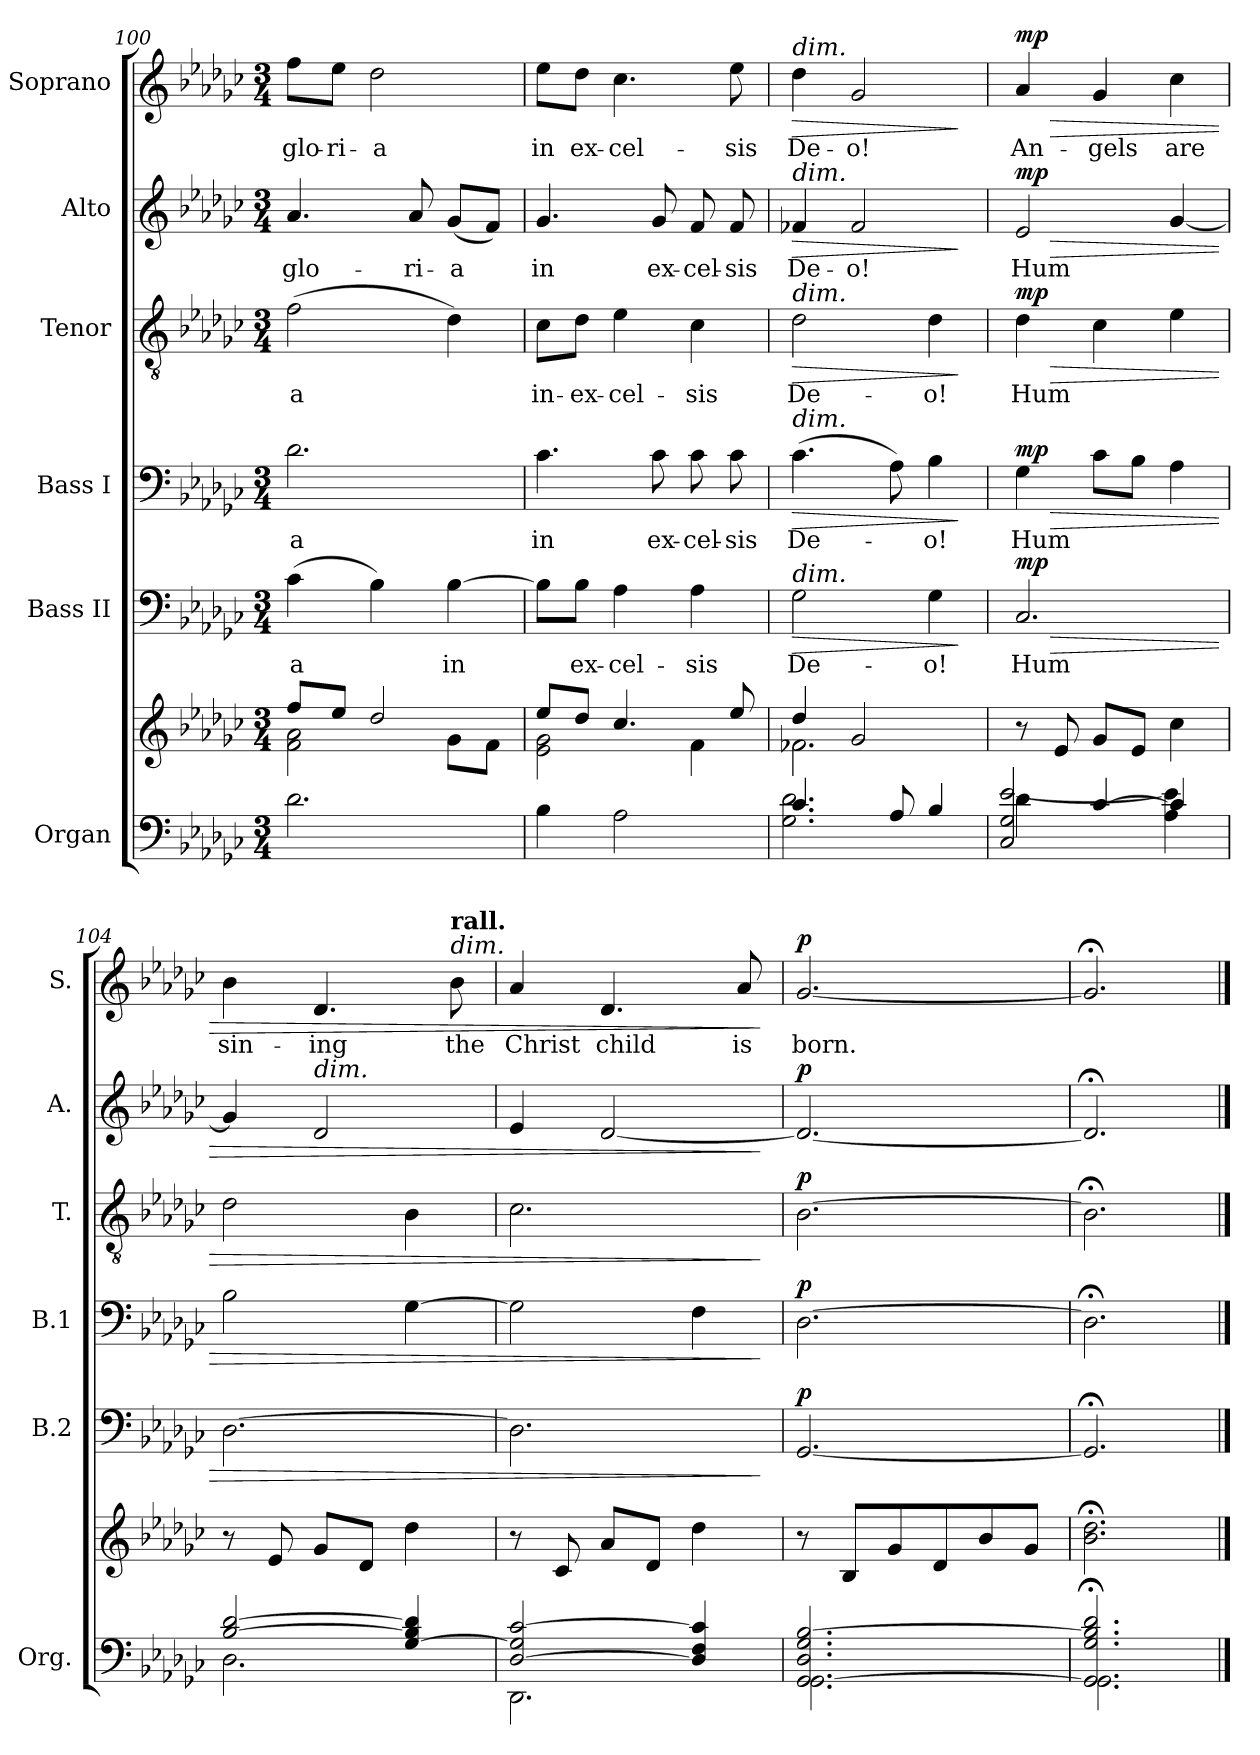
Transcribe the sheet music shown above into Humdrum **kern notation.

**kern	**kern	**kern	**text	**dynam	**kern	**text	**dynam	**kern	**text	**dynam	**kern	**text	**dynam	**kern	**text	**dynam
*part6	*part6	*part5	*part5	*part5	*part4	*part4	*part4	*part3	*part3	*part3	*part2	*part2	*part2	*part1	*part1	*part1
*staff7	*staff6	*staff5	*staff5	*staff5	*staff4	*staff4	*staff4	*staff3	*staff3	*staff3	*staff2	*staff2	*staff2	*staff1	*staff1	*staff1
*I"Organ	*	*I"Bass II	*	*	*I"Bass I	*	*	*I"Tenor	*	*	*I"Alto	*	*	*I"Soprano	*	*
*I'Org.	*	*I'B.2	*	*	*I'B.1	*	*	*I'T.	*	*	*I'A.	*	*	*I'S.	*	*
*clefF4	*clefG2	*clefF4	*	*	*clefF4	*	*	*clefGv2	*	*	*clefG2	*	*	*clefG2	*	*
*k[b-e-a-d-g-c-]	*k[b-e-a-d-g-c-]	*k[b-e-a-d-g-c-]	*	*	*k[b-e-a-d-g-c-]	*	*	*k[b-e-a-d-g-c-]	*	*	*k[b-e-a-d-g-c-]	*	*	*k[b-e-a-d-g-c-]	*	*
*M3/4	*M3/4	*M3/4	*	*	*M3/4	*	*	*M3/4	*	*	*M3/4	*	*	*M3/4	*	*
=100	=100	=100	=100	=100	=100	=100	=100	=100	=100	=100	=100	=100	=100	=100	=100	=100
*	*^	*	*	*	*	*	*	*	*	*	*	*	*	*	*	*
!	!	!	!	!LO:LY:b	!	!	!LO:LY:b	!	!	!LO:LY:b	!	!	!LO:LY:b	!	!	!LO:LY:b	!
2.d-\	8ff/L	2f\ 2a-\	(4c-\	-a	.	2.d-\	-a	.	(2f\	-a	.	4.a-/	glo-	.	8ff\L	glo-	.
!	!	!	!	!	!	!	!	!	!	!	!	!	!	!	!	!LO:LY:b	!
.	8ee-/J	.	.	.	.	.	.	.	.	.	.	.	.	.	8ee-\J	-ri-	.
!	!	!	!	!	!	!	!	!	!	!	!	!	!	!	!	!LO:LY:b	!
.	2dd-/	.	4B-\)	.	.	.	.	.	.	.	.	.	.	.	2dd-\	-a	.
!	!	!	!	!	!	!	!	!	!	!	!	!	!LO:LY:b	!	!	!	!
.	.	.	.	.	.	.	.	.	.	.	.	8a-/	-ri-	.	.	.	.
!	!	!	!	!LO:LY:b	!	!	!	!	!	!	!	!	!LO:LY:b	!	!	!	!
.	.	8g-\L	[4B-\	in	.	.	.	.	4d-\)	.	.	(8g-/L	-a	.	.	.	.
.	.	8f\J	.	.	.	.	.	.	.	.	.	8f/J)	.	.	.	.	.
=101	=101	=101	=101	=101	=101	=101	=101	=101	=101	=101	=101	=101	=101	=101	=101	=101	=101
!	!	!	!	!	!	!	!LO:LY:b	!	!	!LO:LY:b	!	!	!LO:LY:b	!	!	!LO:LY:b	!
4B-\	8ee-/L	2e-\ 2g-\	8B-\L]	.	.	4.c-\	in	.	8c-\L	in-	.	4.g-/	in	.	8ee-\L	in	.
!	!	!	!	!LO:LY:b	!	!	!	!	!	!LO:LY:b	!	!	!	!	!	!LO:LY:b	!
.	8dd-/J	.	8B-\J	ex-	.	.	.	.	8d-\J	-ex-	.	.	.	.	8dd-\J	ex-	.
!	!	!	!	!LO:LY:b	!	!	!	!	!	!LO:LY:b	!	!	!	!	!	!LO:LY:b	!
2A-\	4.cc-/	.	4A-\	-cel-	.	.	.	.	4e-\	-cel-	.	.	.	.	4.cc-\	-cel-	.
!	!	!	!	!	!	!	!LO:LY:b	!	!	!	!	!	!LO:LY:b	!	!	!	!
.	.	.	.	.	.	8c-\	ex-	.	.	.	.	8g-/	ex-	.	.	.	.
!	!	!	!	!LO:LY:b	!	!	!LO:LY:b	!	!	!LO:LY:b	!	!	!LO:LY:b	!	!	!	!
.	.	4f\	4A-\	-sis	.	8c-\	-cel-	.	4c-\	-sis	.	8f/	-cel-	.	.	.	.
!	!	!	!	!	!	!	!LO:LY:b	!	!	!	!	!	!LO:LY:b	!	!	!LO:LY:b	!
.	8ee-/	.	.	.	.	8c-\	-sis	.	.	.	.	8f/	-sis	.	8ee-\	-sis	.
=102	=102	=102	=102	=102	=102	=102	=102	=102	=102	=102	=102	=102	=102	=102	=102	=102	=102
*^	*	*	*	*	*	*	*	*	*	*	*	*	*	*	*	*	*
!	!	!	!	!	!	!	!	!	!	!	!	!	!	!	!	!LO:TX:a:i:t=dim.	!	!
!	!	!	!	!	!	!	!	!	!	!	!	!	!LO:TX:a:i:t=dim.	!	!	!	!	!
!	!	!	!	!	!	!	!	!	!	!LO:TX:a:i:t=dim.	!	!	!	!	!	!	!	!
!	!	!	!	!	!	!	!LO:TX:a:i:t=dim.	!	!	!	!	!	!	!	!	!	!	!
!	!	!	!	!LO:TX:a:i:t=dim.	!	!	!	!	!	!	!	!	!	!	!	!	!	!
!	!	!	!	!	!LO:LY:b	!LO:HP:b	!	!LO:LY:b	!LO:HP:b	!	!LO:LY:b	!LO:HP:b	!	!LO:LY:b	!LO:HP:b	!	!LO:LY:b	!LO:HP:b
4.c-/	2.G-\ 2.d-\	4dd-/	2.f-X\	2G-\	De-	>	(4.c-\	De-	>	2d-\	De-	>	4f-X/	De-	>	4dd-\	De-	>
!	!	!	!	!	!	!	!	!	!	!	!	!	!	!LO:LY:b	!	!	!LO:LY:b	!
.	.	2g-/	.	.	.	.	.	.	.	.	.	.	2f-/	-o!	.	2g-/	-o!	.
8A-/	.	.	.	.	.	.	8A-\)	.	.	.	.	.	.	.	.	.	.	.
!	!	!	!	!	!LO:LY:b	!	!	!LO:LY:b	!	!	!LO:LY:b	!	!	!	!	!	!	!
4B-/	.	.	.	4G-\	-o!	.	4B-\	-o!	.	4d-\	-o!	.	.	.	.	.	.	.
*v	*v	*	*	*	*	*	*	*	*	*	*	*	*	*	*	*	*	*
*	*v	*v	*	*	*	*	*	*	*	*	*	*	*	*	*	*	*
.	.	.	.	]	.	.	]	.	.	]	.	.	]	.	.	]
!!LO:LB:g=z
=103	=103	=103	=103	=103	=103	=103	=103	=103	=103	=103	=103	=103	=103	=103	=103	=103
*^	*	*	*	*	*	*	*	*	*	*	*	*	*	*	*	*
!	!	!	!	!LO:LY:b	!LO:HP:b	!	!LO:LY:b	!LO:HP:b	!	!LO:LY:b	!LO:HP:b	!	!LO:LY:b	!LO:HP:b	!	!LO:LY:b	!LO:HP:b
!	!	!	!	!	!LO:DY:n=1:a	!	!	!LO:DY:n=1:a	!	!	!LO:DY:n=1:a	!	!	!LO:DY:n=1:a	!	!	!LO:DY:n=1:a
4d-\	2C-/ 2G-/ [2e-/	8r	2.C-/	Hum	> mp	4G-\	Hum	> mp	4d-\	Hum	> mp	2e-/	Hum	> mp	4a-/	An-	> mp
.	.	8e-/	.	.	.	.	.	.	.	.	.	.	.	.	.	.	.
!	!	!	!	!	!	!	!	!	!	!	!	!	!	!	!	!LO:LY:b	!
[4c-/	.	8g-/L	.	.	.	8c-\L	.	.	4c-\	.	.	.	.	.	4g-/	-gels	.
.	.	8e-/J	.	.	.	8B-\J	.	.	.	.	.	.	.	.	.	.	.
!	!	!	!	!	!	!	!	!	!	!	!	!	!	!	!	!LO:LY:b	!
4c-/]	4A-\ 4e-\]	4cc-\	.	.	.	4A-\	.	.	4e-\	.	.	[4g-/	.	.	4cc-\	are	.
=104	=104	=104	=104	=104	=104	=104	=104	=104	=104	=104	=104	=104	=104	=104	=104	=104	=104
!	!	!	!	!	!	!	!	!	!	!	!	!	!	!	!	!LO:LY:b	!
[2B-/ [2d-/	2.D-\	8r	[2.D-\	.	.	2B-\	.	.	2d-\	.	.	4g-/]	.	.	4b-\	sin-	.
.	.	8e-/	.	.	.	.	.	.	.	.	.	.	.	.	.	.	.
!	!	!	!	!	!	!	!	!	!	!	!	!LO:TX:a:i:t=dim.	!	!	!	!	!
!	!	!	!	!	!	!	!	!	!	!	!	!	!	!	!	!LO:LY:b	!
.	.	8g-/L	.	.	.	.	.	.	.	.	.	2d-/	.	.	4.d-/	-ing	.
.	.	8d-/J	.	.	.	.	.	.	.	.	.	.	.	.	.	.	.
[4G-/ 4B-/] 4d-/]	.	4dd-\	.	.	.	[4G-\	.	.	4B-\	.	.	.	.	.	.	.	.
!	!	!	!	!	!	!	!	!	!	!	!	!	!	!	!LO:TX:a:i:t=dim.	!	!
!	!	!	!	!	!	!	!	!	!	!	!	!	!	!	!LO:TX:a:B:t=rall.	!	!
!	!	!	!	!	!	!	!	!	!	!	!	!	!	!	!	!LO:LY:b	!
.	.	.	.	.	.	.	.	.	.	.	.	.	.	.	8b-\	the	.
=105	=105	=105	=105	=105	=105	=105	=105	=105	=105	=105	=105	=105	=105	=105	=105	=105	=105
!	!	!	!	!	!	!	!	!	!	!	!	!	!	!	!	!LO:LY:b	!
[2D-/ 2G-/] [2c-/	2.DD-\	8r	2.D-\]	.	.	2G-\]	.	.	2.c-\	.	.	4e-/	.	.	4a-/	Christ	.
.	.	8c-/	.	.	.	.	.	.	.	.	.	.	.	.	.	.	.
*	*	*	*	*	*	*	*	*	*	*	*	*	*	*	*MM70	*	*
!	!	!	!	!	!	!	!	!	!	!	!	!	!	!	!	!LO:LY:b	!
.	.	8a-/L	.	.	.	.	.	.	.	.	.	[2d-/	.	.	4.d-/	child	.
.	.	8d-/J	.	.	.	.	.	.	.	.	.	.	.	.	.	.	.
4D-/] 4F/ 4c-/]	.	4dd-\	.	.	.	4F\	.	.	.	.	.	.	.	.	.	.	.
!	!	!	!	!	!	!	!	!	!	!	!	!	!	!	!	!LO:LY:b	!
.	.	.	.	.	.	.	.	.	.	.	.	.	.	.	8a-/	is	.
*v	*v	*	*	*	*	*	*	*	*	*	*	*	*	*	*	*	*
.	.	.	.	]	.	.	]	.	.	]	.	.	]	.	.	]
=106	=106	=106	=106	=106	=106	=106	=106	=106	=106	=106	=106	=106	=106	=106	=106	=106
*	*	*	*	*	*	*	*	*	*	*	*	*	*	*MM60	*	*
*^	*	*	*	*	*	*	*	*	*	*	*	*	*	*	*	*
!	!	!	!	!	!LO:DY:a	!	!	!LO:DY:a	!	!	!LO:DY:a	!	!	!LO:DY:a	!	!LO:LY:b	!LO:DY:a
[2.GG-/ 2.D-/ 2.G-/ [2.B-/	2.GG-\	8r	[2.GG-/	.	p	[2.D-\	.	p	[2.B-\	.	p	2.d-/_	.	p	[2.g-/	born.	p
.	.	8B-/L	.	.	.	.	.	.	.	.	.	.	.	.	.	.	.
.	.	8g-/	.	.	.	.	.	.	.	.	.	.	.	.	.	.	.
.	.	8d-/	.	.	.	.	.	.	.	.	.	.	.	.	.	.	.
.	.	8b-/	.	.	.	.	.	.	.	.	.	.	.	.	.	.	.
.	.	8g-/J	.	.	.	.	.	.	.	.	.	.	.	.	.	.	.
=107	=107	=107	=107	=107	=107	=107	=107	=107	=107	=107	=107	=107	=107	=107	=107	=107	=107
2.GG-/]; 2.G-/; 2.B-/]; 2.d-/;	2.GG-\	2.b-\;< 2.dd-\;<	2.GG-;</]	.	.	2.D-;<\]	.	.	2.B-;<\]	.	.	2.d-;</]	.	.	2.g-;</]	.	.
*v	*v	*	*	*	*	*	*	*	*	*	*	*	*	*	*	*	*
==	==	==	==	==	==	==	==	==	==	==	==	==	==	==	==	==
*-	*-	*-	*-	*-	*-	*-	*-	*-	*-	*-	*-	*-	*-	*-	*-	*-
